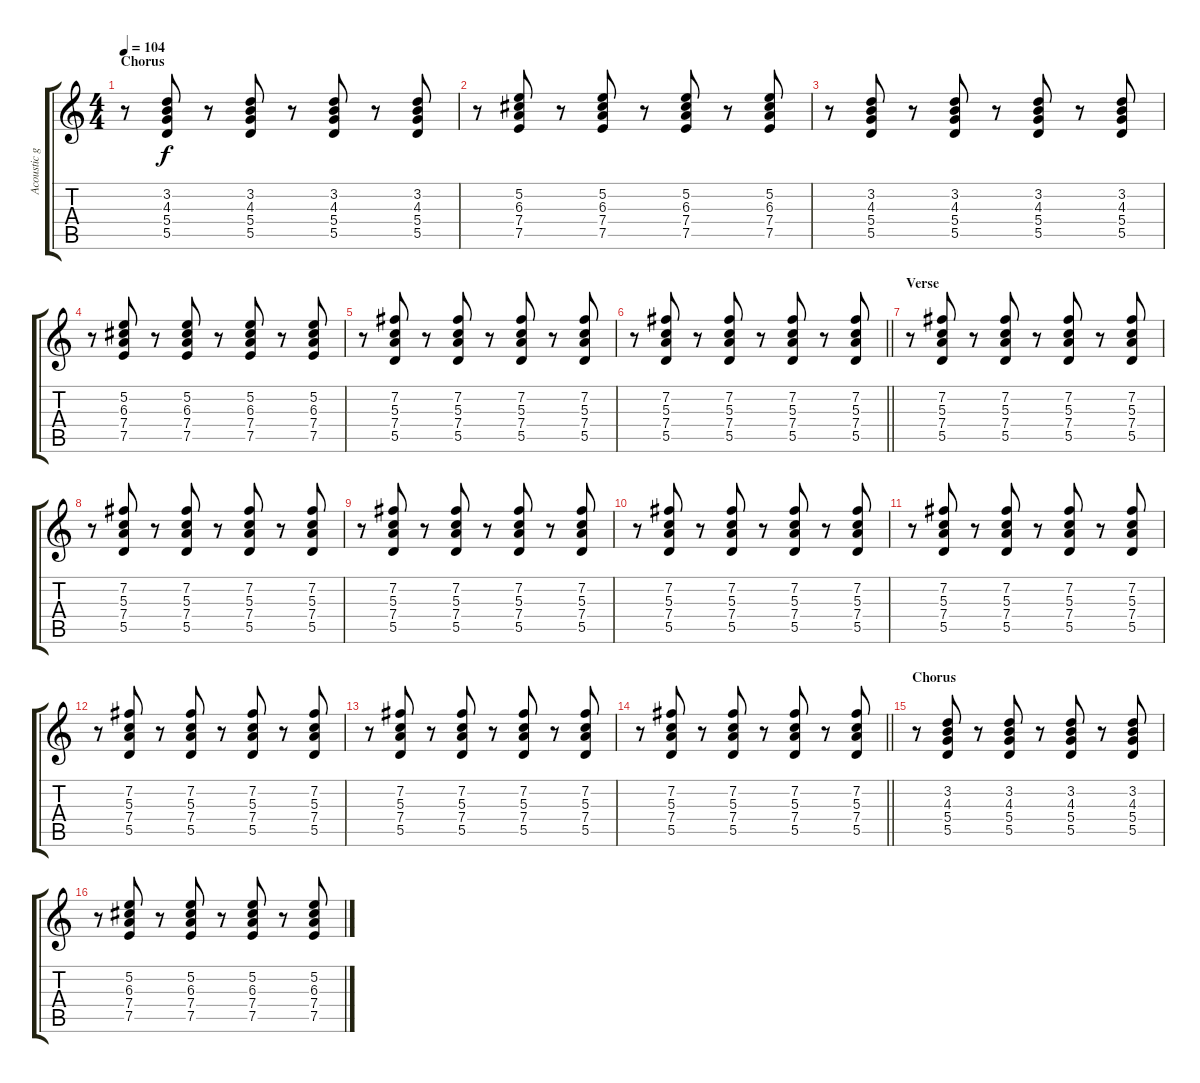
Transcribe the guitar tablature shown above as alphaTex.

\track ("Acoustic guitar" "Acoustic g") {instrument acousticguitarsteel}
\staff {score tabs}
\tuning (E4 B3 G3 D3 A2 E2) {hide}
\ts (4 4)
\section ("" "Chorus")
\tempo 104
\clef g2
\ks c
r.8{dy f} (3.2 4.3 5.4 5.5).8 r.8 (3.2 4.3 5.4 5.5).8 r.8 (3.2 4.3 5.4 5.5).8 r.8 (3.2 4.3 5.4 5.5).8 |
r.8 (5.2 6.3 7.4 7.5).8 r.8 (5.2 6.3 7.4 7.5).8 r.8 (5.2 6.3 7.4 7.5).8 r.8 (5.2 6.3 7.4 7.5).8 |
r.8 (3.2 4.3 5.4 5.5).8 r.8 (3.2 4.3 5.4 5.5).8 r.8 (3.2 4.3 5.4 5.5).8 r.8 (3.2 4.3 5.4 5.5).8 |
r.8 (5.2 6.3 7.4 7.5).8 r.8 (5.2 6.3 7.4 7.5).8 r.8 (5.2 6.3 7.4 7.5).8 r.8 (5.2 6.3 7.4 7.5).8 |
r.8 (7.2 5.3 7.4 5.5).8 r.8 (7.2 5.3 7.4 5.5).8 r.8 (7.2 5.3 7.4 5.5).8 r.8 (7.2 5.3 7.4 5.5).8 |
\barLineRight lightlight
r.8 (7.2 5.3 7.4 5.5).8 r.8 (7.2 5.3 7.4 5.5).8 r.8 (7.2 5.3 7.4 5.5).8 r.8 (7.2 5.3 7.4 5.5).8 |
\section ("" "Verse")
r.8 (7.2 5.3 7.4 5.5).8 r.8 (7.2 5.3 7.4 5.5).8 r.8 (7.2 5.3 7.4 5.5).8 r.8 (7.2 5.3 7.4 5.5).8 |
r.8 (7.2 5.3 7.4 5.5).8 r.8 (7.2 5.3 7.4 5.5).8 r.8 (7.2 5.3 7.4 5.5).8 r.8 (7.2 5.3 7.4 5.5).8 |
r.8 (7.2 5.3 7.4 5.5).8 r.8 (7.2 5.3 7.4 5.5).8 r.8 (7.2 5.3 7.4 5.5).8 r.8 (7.2 5.3 7.4 5.5).8 |
r.8 (7.2 5.3 7.4 5.5).8 r.8 (7.2 5.3 7.4 5.5).8 r.8 (7.2 5.3 7.4 5.5).8 r.8 (7.2 5.3 7.4 5.5).8 |
r.8 (7.2 5.3 7.4 5.5).8 r.8 (7.2 5.3 7.4 5.5).8 r.8 (7.2 5.3 7.4 5.5).8 r.8 (7.2 5.3 7.4 5.5).8 |
r.8 (7.2 5.3 7.4 5.5).8 r.8 (7.2 5.3 7.4 5.5).8 r.8 (7.2 5.3 7.4 5.5).8 r.8 (7.2 5.3 7.4 5.5).8 |
r.8 (7.2 5.3 7.4 5.5).8 r.8 (7.2 5.3 7.4 5.5).8 r.8 (7.2 5.3 7.4 5.5).8 r.8 (7.2 5.3 7.4 5.5).8 |
\barLineRight lightlight
r.8 (7.2 5.3 7.4 5.5).8 r.8 (7.2 5.3 7.4 5.5).8 r.8 (7.2 5.3 7.4 5.5).8 r.8 (7.2 5.3 7.4 5.5).8 |
\section ("" "Chorus")
r.8 (3.2 4.3 5.4 5.5).8 r.8 (3.2 4.3 5.4 5.5).8 r.8 (3.2 4.3 5.4 5.5).8 r.8 (3.2 4.3 5.4 5.5).8 |
r.8 (5.2 6.3 7.4 7.5).8 r.8 (5.2 6.3 7.4 7.5).8 r.8 (5.2 6.3 7.4 7.5).8 r.8 (5.2 6.3 7.4 7.5).8
